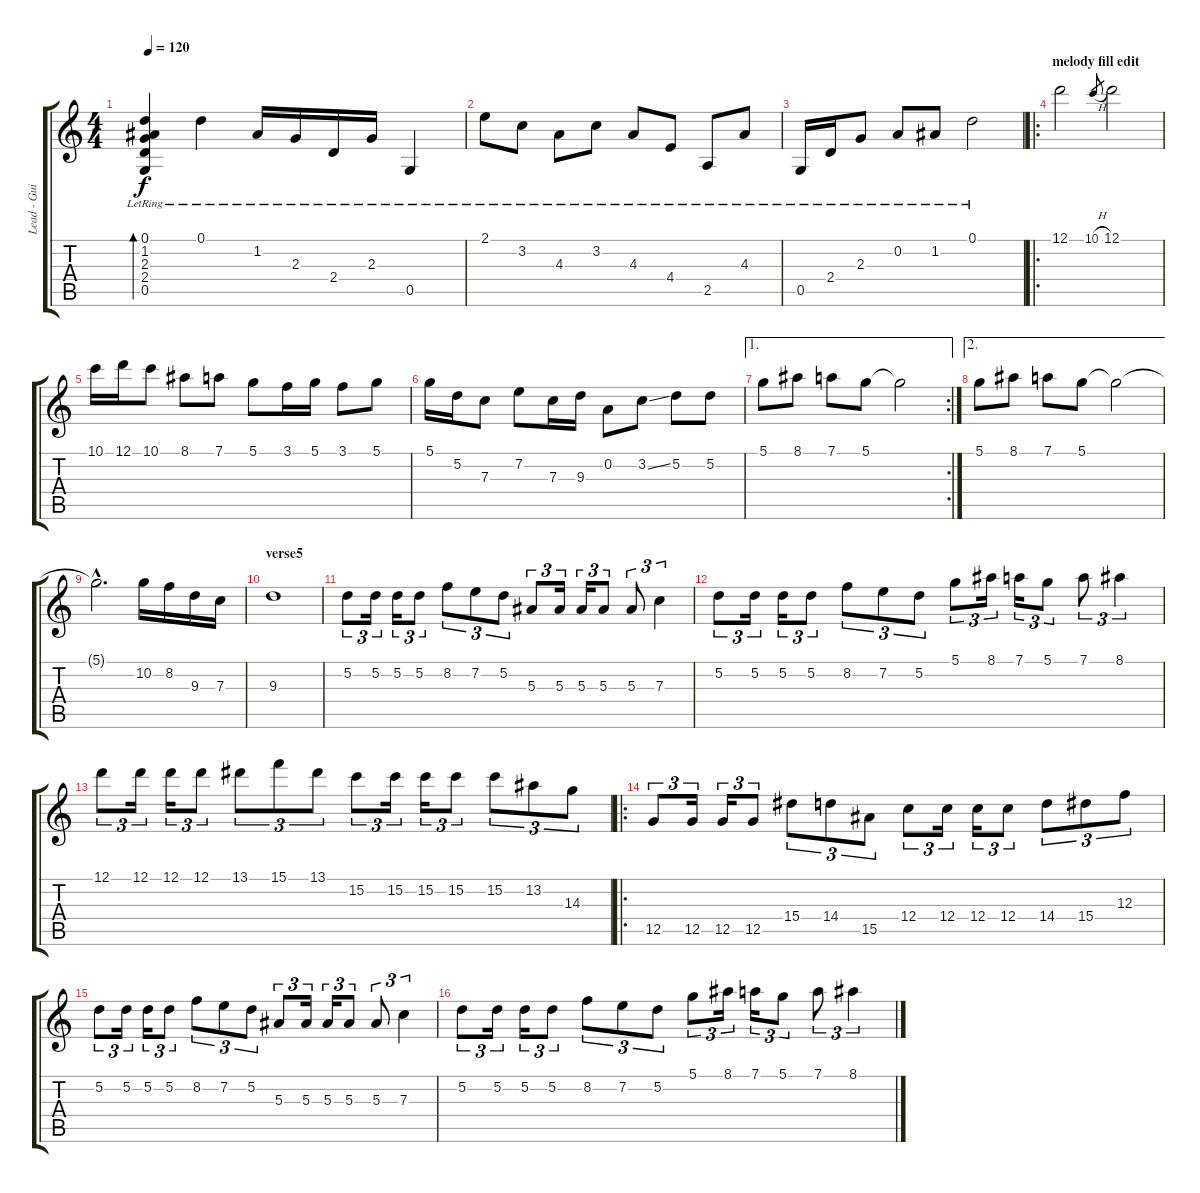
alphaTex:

\track ("Lead - Guitar" "Lead - Gui") {instrument distortionguitar}
\staff {score tabs}
\tuning (D4 A3 F3 C3 G2 D2) {hide}
\ts (4 4)
\tempo 120
\clef g2
\ks c
(0.1{lr} 1.2{lr} 2.3{lr} 2.4{lr} 0.5{lr}).4{bd 240 dy f} 0.1{lr}.4 1.2{lr}.16 2.3{lr}.16 2.4{lr}.16 2.3{lr}.16 0.5{lr}.4 |
2.1{lr}.8 3.2{lr}.8 4.3{lr}.8 3.2{lr}.8 4.3{lr}.8 4.4{lr}.8 2.5{lr}.8 4.3{lr}.8 |
0.5{lr}.16 2.4{lr}.16 2.3{lr}.8 0.2{lr}.8 1.2{lr}.8 0.1{lr}.2 |
\ro
\section ("" "melody fill edit")
12.1.2{volume 13 instrument distortionguitar} 10.1{h}.8{gr} 12.1.2 |
10.1.16 12.1.16 10.1.8 8.1.8 7.1.8 5.1.8 3.1.16 5.1.16 3.1.8 5.1.8 |
5.1.16 5.2.16 7.3.8 7.2.8 7.3.16 9.3.16 0.2.8 3.2{ss}.8 5.2.8 5.2.8 |
\ae 1
\rc 2
5.1.8 8.1.8 7.1.8 5.1.8 5.1{t}.2 |
\ae 2
5.1.8 8.1.8 7.1.8 5.1.8 5.1{t}.2 |
5.1{hac t}.2{d} 10.2.16 8.2.16 9.3.16 7.3.16 |
\section ("" "verse5")
9.3.1 |
5.2.8{tu (3 2)} 5.2.16{tu (3 2)} 5.2.16{tu (3 2)} 5.2.8{tu (3 2)} 8.2.8{tu (3 2)} 7.2.8{tu (3 2)} 5.2.8{tu (3 2)} 5.3.8{tu (3 2)} 5.3.16{tu (3 2)} 5.3.16{tu (3 2)} 5.3.8{tu (3 2)} 5.3.8{tu (3 2)} 7.3.4{tu (3 2)} |
5.2.8{tu (3 2)} 5.2.16{tu (3 2)} 5.2.16{tu (3 2)} 5.2.8{tu (3 2)} 8.2.8{tu (3 2)} 7.2.8{tu (3 2)} 5.2.8{tu (3 2)} 5.1.8{tu (3 2)} 8.1.16{tu (3 2)} 7.1.16{tu (3 2)} 5.1.8{tu (3 2)} 7.1.8{tu (3 2)} 8.1.4{tu (3 2)} |
12.1.8{tu (3 2)} 12.1.16{tu (3 2)} 12.1.16{tu (3 2)} 12.1.8{tu (3 2)} 13.1.8{tu (3 2)} 15.1.8{tu (3 2)} 13.1.8{tu (3 2)} 15.2.8{tu (3 2)} 15.2.16{tu (3 2)} 15.2.16{tu (3 2)} 15.2.8{tu (3 2)} 15.2.8{tu (3 2)} 13.2.8{tu (3 2)} 14.3.8{tu (3 2)} |
\ro
12.5.8{tu (3 2)} 12.5.16{tu (3 2)} 12.5.16{tu (3 2)} 12.5.8{tu (3 2)} 15.4.8{tu (3 2)} 14.4.8{tu (3 2)} 15.5.8{tu (3 2)} 12.4.8{tu (3 2)} 12.4.16{tu (3 2)} 12.4.16{tu (3 2)} 12.4.8{tu (3 2)} 14.4.8{tu (3 2)} 15.4.8{tu (3 2)} 12.3.8{tu (3 2)} |
5.2.8{tu (3 2)} 5.2.16{tu (3 2)} 5.2.16{tu (3 2)} 5.2.8{tu (3 2)} 8.2.8{tu (3 2)} 7.2.8{tu (3 2)} 5.2.8{tu (3 2)} 5.3.8{tu (3 2)} 5.3.16{tu (3 2)} 5.3.16{tu (3 2)} 5.3.8{tu (3 2)} 5.3.8{tu (3 2)} 7.3.4{tu (3 2)} |
5.2.8{tu (3 2)} 5.2.16{tu (3 2)} 5.2.16{tu (3 2)} 5.2.8{tu (3 2)} 8.2.8{tu (3 2)} 7.2.8{tu (3 2)} 5.2.8{tu (3 2)} 5.1.8{tu (3 2)} 8.1.16{tu (3 2)} 7.1.16{tu (3 2)} 5.1.8{tu (3 2)} 7.1.8{tu (3 2)} 8.1.4{tu (3 2)}
